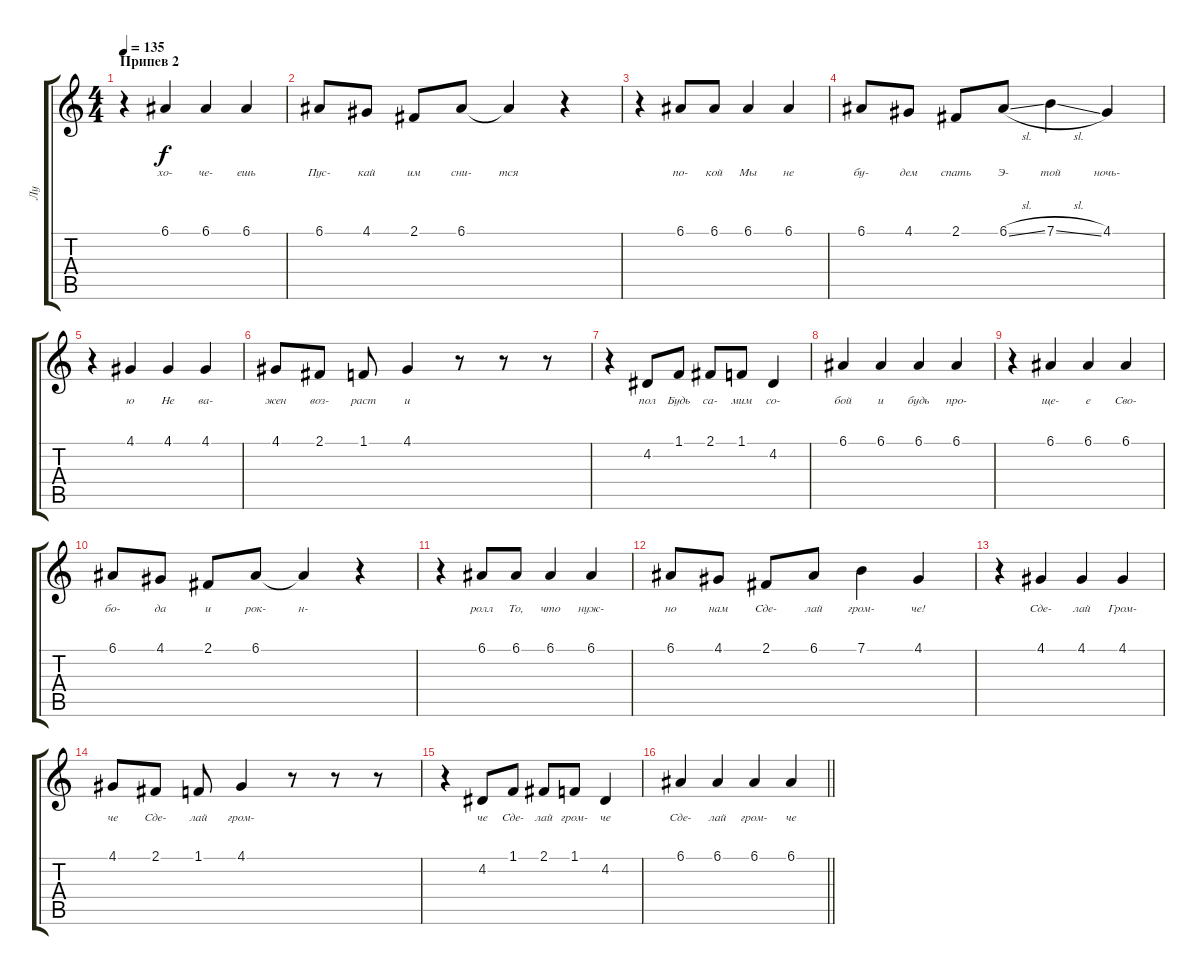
\track ("Лу" "Лу") {instrument violin}
\staff {score tabs}
\tuning (E4 B3 G3 D3 A2 E2) {hide}
\ts (4 4)
\section ("" "Припев 2")
\tempo 135
\clef g2
\ks c
r.4{dy f} 6.1.4{lyrics (0 "хо-") lyrics (1 "") lyrics (2 "") lyrics (3 "") lyrics (4 "")} 6.1.4{lyrics (0 "че-") lyrics (1 "") lyrics (2 "") lyrics (3 "") lyrics (4 "")} 6.1.4{lyrics (0 "ешь") lyrics (1 "") lyrics (2 "") lyrics (3 "") lyrics (4 "")} |
6.1.8{lyrics (0 "Пус-") lyrics (1 "") lyrics (2 "") lyrics (3 "") lyrics (4 "")} 4.1.8{lyrics (0 "кай") lyrics (1 "") lyrics (2 "") lyrics (3 "") lyrics (4 "")} 2.1.8{lyrics (0 "им") lyrics (1 "") lyrics (2 "") lyrics (3 "") lyrics (4 "")} 6.1.8{lyrics (0 "сни-") lyrics (1 "") lyrics (2 "") lyrics (3 "") lyrics (4 "")} 6.1{t}.4{lyrics (0 "тся") lyrics (1 "") lyrics (2 "") lyrics (3 "") lyrics (4 "")} r.4 |
r.4 6.1.8{lyrics (0 "по-") lyrics (1 "") lyrics (2 "") lyrics (3 "") lyrics (4 "")} 6.1.8{lyrics (0 "кой") lyrics (1 "") lyrics (2 "") lyrics (3 "") lyrics (4 "")} 6.1.4{lyrics (0 "Мы") lyrics (1 "") lyrics (2 "") lyrics (3 "") lyrics (4 "")} 6.1.4{lyrics (0 "не") lyrics (1 "") lyrics (2 "") lyrics (3 "") lyrics (4 "")} |
6.1.8{lyrics (0 "бу-") lyrics (1 "") lyrics (2 "") lyrics (3 "") lyrics (4 "")} 4.1.8{lyrics (0 "дем") lyrics (1 "") lyrics (2 "") lyrics (3 "") lyrics (4 "")} 2.1.8{lyrics (0 "спать") lyrics (1 "") lyrics (2 "") lyrics (3 "") lyrics (4 "")} 6.1{sl}.8{lyrics (0 "Э-") lyrics (1 "") lyrics (2 "") lyrics (3 "") lyrics (4 "")} 7.1{sl}.4{lyrics (0 "той") lyrics (1 "") lyrics (2 "") lyrics (3 "") lyrics (4 "")} 4.1.4{lyrics (0 "ночь-") lyrics (1 "") lyrics (2 "") lyrics (3 "") lyrics (4 "")} |
r.4 4.1.4{lyrics (0 "ю") lyrics (1 "") lyrics (2 "") lyrics (3 "") lyrics (4 "")} 4.1.4{lyrics (0 "Не") lyrics (1 "") lyrics (2 "") lyrics (3 "") lyrics (4 "")} 4.1.4{lyrics (0 "ва-") lyrics (1 "") lyrics (2 "") lyrics (3 "") lyrics (4 "")} |
4.1.8{lyrics (0 "жен") lyrics (1 "") lyrics (2 "") lyrics (3 "") lyrics (4 "")} 2.1.8{lyrics (0 "воз-") lyrics (1 "") lyrics (2 "") lyrics (3 "") lyrics (4 "")} 1.1.8{lyrics (0 "раст") lyrics (1 "") lyrics (2 "") lyrics (3 "") lyrics (4 "")} 4.1.4{lyrics (0 "и") lyrics (1 "") lyrics (2 "") lyrics (3 "") lyrics (4 "")} r.8 r.8 r.8 |
r.4 4.2.8{lyrics (0 "пол") lyrics (1 "") lyrics (2 "") lyrics (3 "") lyrics (4 "")} 1.1.8{lyrics (0 "Будь") lyrics (1 "") lyrics (2 "") lyrics (3 "") lyrics (4 "")} 2.1.8{lyrics (0 "са-") lyrics (1 "") lyrics (2 "") lyrics (3 "") lyrics (4 "")} 1.1.8{lyrics (0 "мим") lyrics (1 "") lyrics (2 "") lyrics (3 "") lyrics (4 "")} 4.2.4{lyrics (0 "со-") lyrics (1 "") lyrics (2 "") lyrics (3 "") lyrics (4 "")} |
6.1.4{lyrics (0 "бой") lyrics (1 "") lyrics (2 "") lyrics (3 "") lyrics (4 "")} 6.1.4{lyrics (0 "и") lyrics (1 "") lyrics (2 "") lyrics (3 "") lyrics (4 "")} 6.1.4{lyrics (0 "будь") lyrics (1 "") lyrics (2 "") lyrics (3 "") lyrics (4 "")} 6.1.4{lyrics (0 "про-") lyrics (1 "") lyrics (2 "") lyrics (3 "") lyrics (4 "")} |
r.4 6.1.4{lyrics (0 "ще-") lyrics (1 "") lyrics (2 "") lyrics (3 "") lyrics (4 "")} 6.1.4{lyrics (0 "е") lyrics (1 "") lyrics (2 "") lyrics (3 "") lyrics (4 "")} 6.1.4{lyrics (0 "Сво-") lyrics (1 "") lyrics (2 "") lyrics (3 "") lyrics (4 "")} |
6.1.8{lyrics (0 "бо-") lyrics (1 "") lyrics (2 "") lyrics (3 "") lyrics (4 "")} 4.1.8{lyrics (0 "да") lyrics (1 "") lyrics (2 "") lyrics (3 "") lyrics (4 "")} 2.1.8{lyrics (0 "и") lyrics (1 "") lyrics (2 "") lyrics (3 "") lyrics (4 "")} 6.1.8{lyrics (0 "рок-") lyrics (1 "") lyrics (2 "") lyrics (3 "") lyrics (4 "")} 6.1{t}.4{lyrics (0 "н-") lyrics (1 "") lyrics (2 "") lyrics (3 "") lyrics (4 "")} r.4 |
r.4 6.1.8{lyrics (0 "ролл") lyrics (1 "") lyrics (2 "") lyrics (3 "") lyrics (4 "")} 6.1.8{lyrics (0 "То,") lyrics (1 "") lyrics (2 "") lyrics (3 "") lyrics (4 "")} 6.1.4{lyrics (0 "что") lyrics (1 "") lyrics (2 "") lyrics (3 "") lyrics (4 "")} 6.1.4{lyrics (0 "нуж-") lyrics (1 "") lyrics (2 "") lyrics (3 "") lyrics (4 "")} |
6.1.8{lyrics (0 "но") lyrics (1 "") lyrics (2 "") lyrics (3 "") lyrics (4 "")} 4.1.8{lyrics (0 "нам") lyrics (1 "") lyrics (2 "") lyrics (3 "") lyrics (4 "")} 2.1.8{lyrics (0 "Сде-") lyrics (1 "") lyrics (2 "") lyrics (3 "") lyrics (4 "")} 6.1.8{lyrics (0 "лай") lyrics (1 "") lyrics (2 "") lyrics (3 "") lyrics (4 "")} 7.1.4{lyrics (0 "гром-") lyrics (1 "") lyrics (2 "") lyrics (3 "") lyrics (4 "")} 4.1.4{lyrics (0 "че!") lyrics (1 "") lyrics (2 "") lyrics (3 "") lyrics (4 "")} |
r.4 4.1.4{lyrics (0 "Сде-") lyrics (1 "") lyrics (2 "") lyrics (3 "") lyrics (4 "")} 4.1.4{lyrics (0 "лай") lyrics (1 "") lyrics (2 "") lyrics (3 "") lyrics (4 "")} 4.1.4{lyrics (0 "Гром-") lyrics (1 "") lyrics (2 "") lyrics (3 "") lyrics (4 "")} |
4.1.8{lyrics (0 "че") lyrics (1 "") lyrics (2 "") lyrics (3 "") lyrics (4 "")} 2.1.8{lyrics (0 "Сде-") lyrics (1 "") lyrics (2 "") lyrics (3 "") lyrics (4 "")} 1.1.8{lyrics (0 "лай") lyrics (1 "") lyrics (2 "") lyrics (3 "") lyrics (4 "")} 4.1.4{lyrics (0 "гром-") lyrics (1 "") lyrics (2 "") lyrics (3 "") lyrics (4 "")} r.8 r.8 r.8 |
r.4 4.2.8{lyrics (0 "че") lyrics (1 "") lyrics (2 "") lyrics (3 "") lyrics (4 "")} 1.1.8{lyrics (0 "Сде-") lyrics (1 "") lyrics (2 "") lyrics (3 "") lyrics (4 "")} 2.1.8{lyrics (0 "лай") lyrics (1 "") lyrics (2 "") lyrics (3 "") lyrics (4 "")} 1.1.8{lyrics (0 "гром-") lyrics (1 "") lyrics (2 "") lyrics (3 "") lyrics (4 "")} 4.2.4{lyrics (0 "че") lyrics (1 "") lyrics (2 "") lyrics (3 "") lyrics (4 "")} |
\barLineRight lightlight
6.1.4{lyrics (0 "Сде-") lyrics (1 "") lyrics (2 "") lyrics (3 "") lyrics (4 "")} 6.1.4{lyrics (0 "лай") lyrics (1 "") lyrics (2 "") lyrics (3 "") lyrics (4 "")} 6.1.4{lyrics (0 "гром-") lyrics (1 "") lyrics (2 "") lyrics (3 "") lyrics (4 "")} 6.1.4{lyrics (0 "че") lyrics (1 "") lyrics (2 "") lyrics (3 "") lyrics (4 "")}
